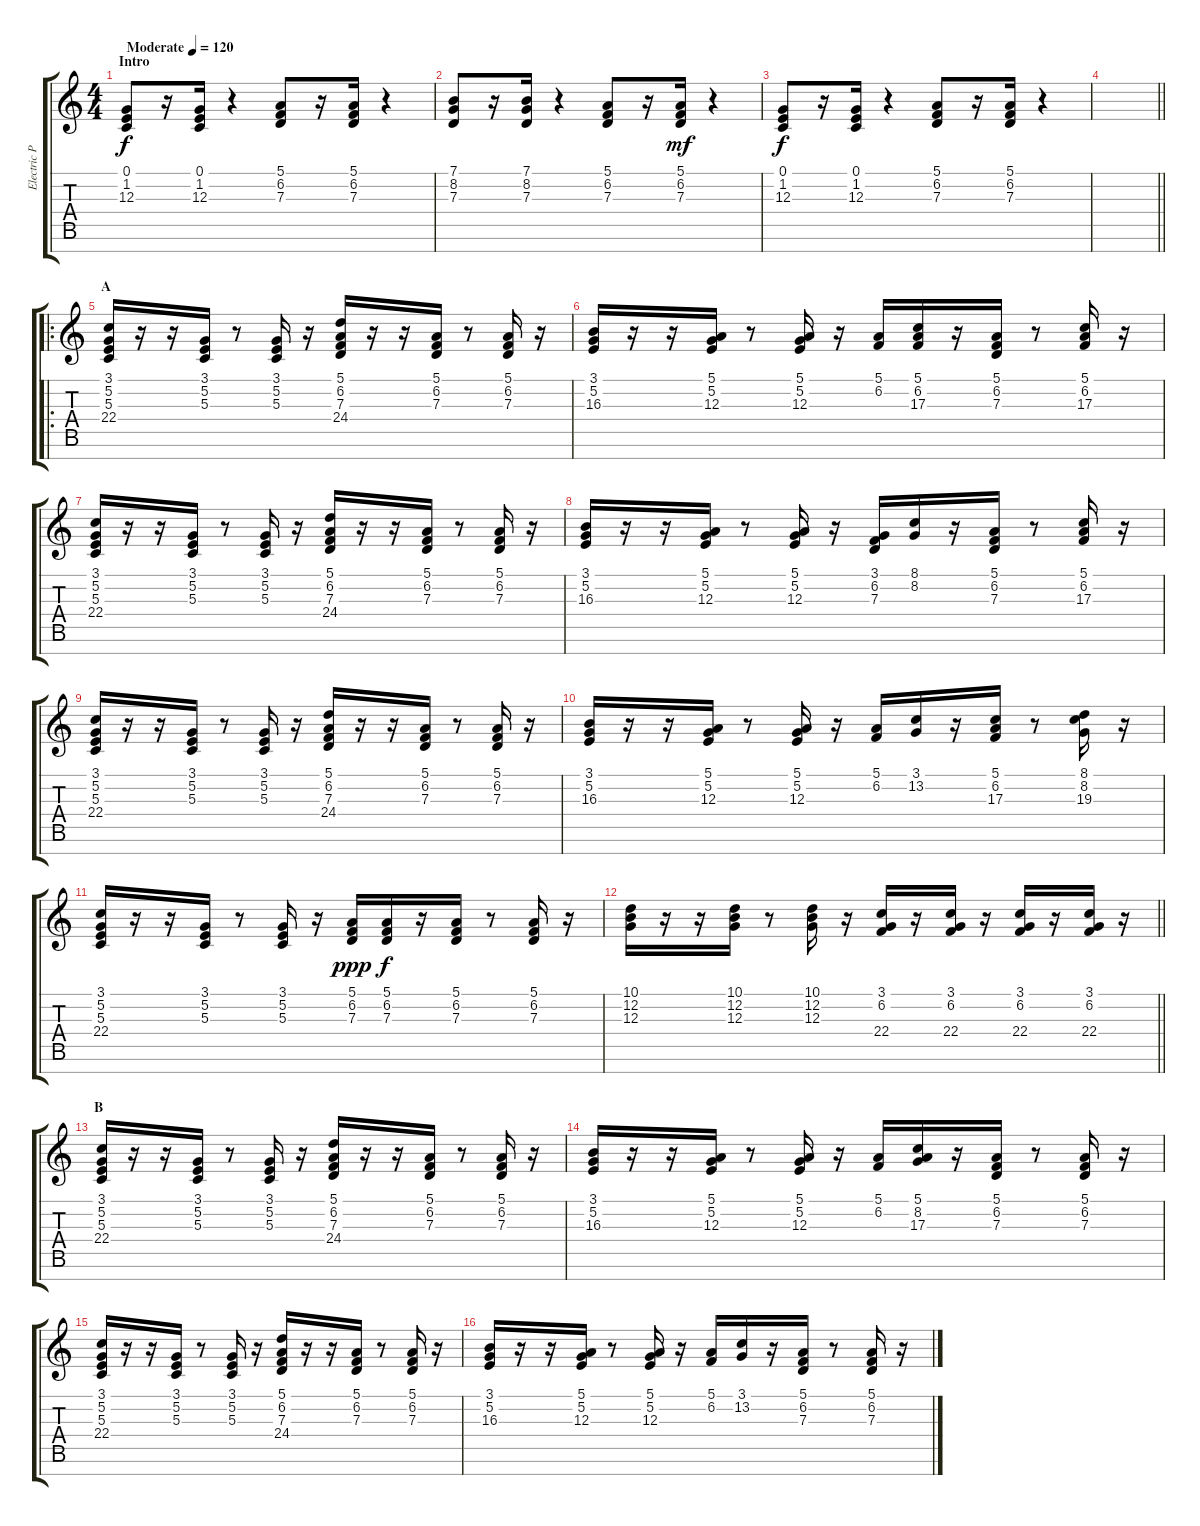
\track ("Electric Piano" "Electric P") {instrument electricpiano2}
\staff {score tabs}
\tuning (E4 B3 G3 D3 A2 E2 B1) {hide}
\ts (4 4)
\section ("" "Intro")
\tempo (120 "Moderate")
\clef g2
\ks c
(0.1 1.2 12.3).8{dy f instrument electricpiano2} r.16 (0.1 1.2 12.3).16 r.4 (5.1 6.2 7.3).8 r.16 (5.1 6.2 7.3).16 r.4 |
(7.1 8.2 7.3).8 r.16 (7.1 8.2 7.3).16 r.4 (5.1 6.2 7.3).8 r.16 (5.1 6.2 7.3).16{dy mf} r.4 |
(0.1 1.2 12.3).8{dy f} r.16 (0.1 1.2 12.3).16 r.4 (5.1 6.2 7.3).8 r.16 (5.1 6.2 7.3).16 r.4 |
\barLineRight lightlight
|
\ro
\section ("" "A")
(3.1 5.2 5.3 22.4).16 r.16 r.16 (3.1 5.2 5.3).16 r.8 (3.1 5.2 5.3).16 r.16 (5.1 6.2 7.3 24.4).16 r.16 r.16 (5.1 6.2 7.3).16 r.8 (5.1 6.2 7.3).16 r.16 |
(3.1 5.2 16.3).16 r.16 r.16 (5.1 5.2 12.3).16 r.8 (5.1 5.2 12.3).16 r.16 (5.1 6.2).16 (5.1 6.2 17.3).16 r.16 (5.1 6.2 7.3).16 r.8 (5.1 6.2 17.3).16 r.16 |
(3.1 5.2 5.3 22.4).16 r.16 r.16 (3.1 5.2 5.3).16 r.8 (3.1 5.2 5.3).16 r.16 (5.1 6.2 7.3 24.4).16 r.16 r.16 (5.1 6.2 7.3).16 r.8 (5.1 6.2 7.3).16 r.16 |
(3.1 5.2 16.3).16 r.16 r.16 (5.1 5.2 12.3).16 r.8 (5.1 5.2 12.3).16 r.16 (3.1 6.2 7.3).16 (8.1 8.2).16 r.16 (5.1 6.2 7.3).16 r.8 (5.1 6.2 17.3).16 r.16 |
(3.1 5.2 5.3 22.4).16 r.16 r.16 (3.1 5.2 5.3).16 r.8 (3.1 5.2 5.3).16 r.16 (5.1 6.2 7.3 24.4).16 r.16 r.16 (5.1 6.2 7.3).16 r.8 (5.1 6.2 7.3).16 r.16 |
(3.1 5.2 16.3).16 r.16 r.16 (5.1 5.2 12.3).16 r.8 (5.1 5.2 12.3).16 r.16 (5.1 6.2).16 (3.1 13.2).16 r.16 (5.1 6.2 17.3).16 r.8 (8.1 8.2 19.3).16 r.16 |
(3.1 5.2 5.3 22.4).16 r.16 r.16 (3.1 5.2 5.3).16 r.8 (3.1 5.2 5.3).16 r.16 (5.1 6.2 7.3).16{dy ppp} (5.1 6.2 7.3).16{dy f} r.16 (5.1 6.2 7.3).16 r.8 (5.1 6.2 7.3).16 r.16 |
\barLineRight lightlight
(10.1 12.2 12.3).16 r.16 r.16 (10.1 12.2 12.3).16 r.8 (10.1 12.2 12.3).16 r.16 (3.1 6.2 22.4).16 r.16 (3.1 6.2 22.4).16 r.16 (3.1 6.2 22.4).16 r.16 (3.1 6.2 22.4).16 r.16 |
\section ("" "B")
(3.1 5.2 5.3 22.4).16 r.16 r.16 (3.1 5.2 5.3).16 r.8 (3.1 5.2 5.3).16 r.16 (5.1 6.2 7.3 24.4).16 r.16 r.16 (5.1 6.2 7.3).16 r.8 (5.1 6.2 7.3).16 r.16 |
(3.1 5.2 16.3).16 r.16 r.16 (5.1 5.2 12.3).16 r.8 (5.1 5.2 12.3).16 r.16 (5.1 6.2).16 (5.1 8.2 17.3).16 r.16 (5.1 6.2 7.3).16 r.8 (5.1 6.2 7.3).16 r.16 |
(3.1 5.2 5.3 22.4).16 r.16 r.16 (3.1 5.2 5.3).16 r.8 (3.1 5.2 5.3).16 r.16 (5.1 6.2 7.3 24.4).16 r.16 r.16 (5.1 6.2 7.3).16 r.8 (5.1 6.2 7.3).16 r.16 |
(3.1 5.2 16.3).16 r.16 r.16 (5.1 5.2 12.3).16 r.8 (5.1 5.2 12.3).16 r.16 (5.1 6.2).16 (3.1 13.2).16 r.16 (5.1 6.2 7.3).16 r.8 (5.1 6.2 7.3).16 r.16
